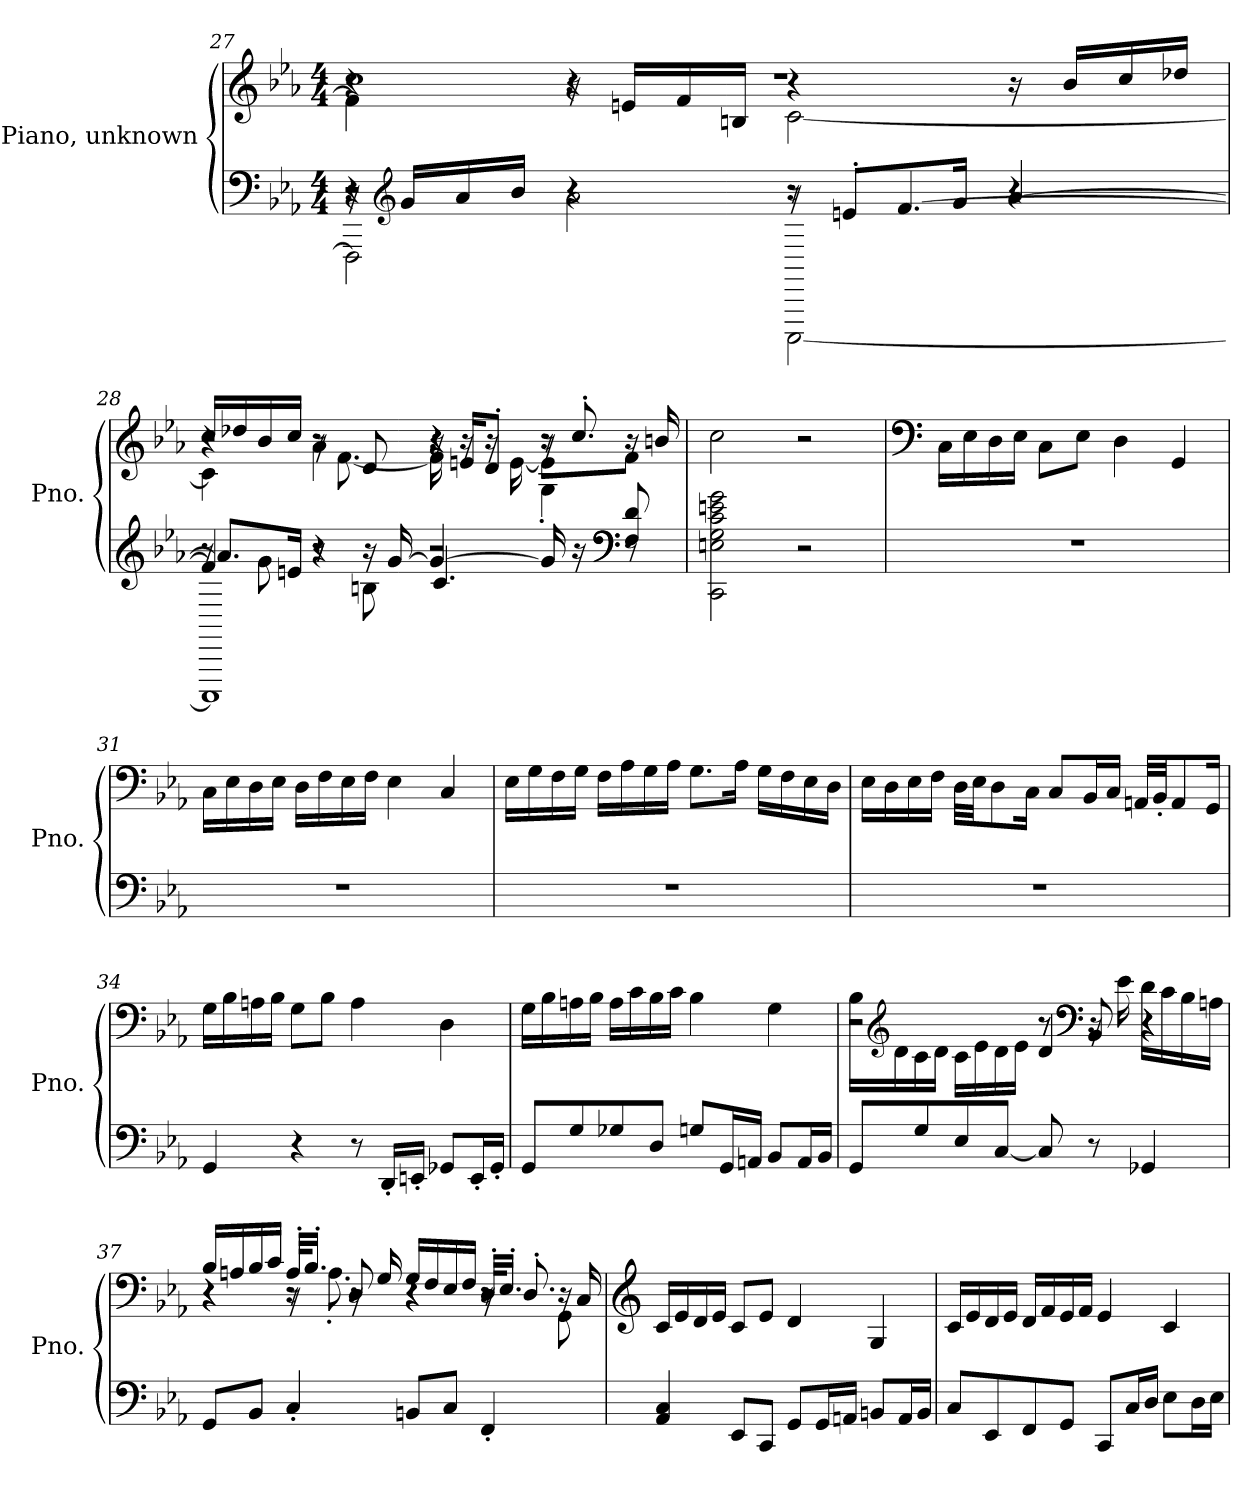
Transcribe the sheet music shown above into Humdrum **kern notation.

**kern	**kern
*part1	*part1
*staff2	*staff1
*I"Piano, unknown	*
*I'Pno.	*
*clefF4	*clefG2
*k[b-e-a-]	*k[b-e-a-]
*M4/4	*M4/4
=27	=27
*^	*^
*	*^	*	*^
*	*	*^	*	*	*^
2r	4r	16r	2FFF\]	1r	1cc	4r	4f\]
*clefG2	*	*	*	*	*	*	*
.	.	16g/LL	.	.	.	.	.
.	.	16a-/	.	.	.	.	.
.	.	16b-/JJ	.	.	.	.	.
.	2a-\	4r	.	.	.	16r	4r
.	.	.	.	.	.	16en/LL	.
.	.	.	.	.	.	16f/	.
.	.	.	.	.	.	16Bn/JJ	.
8r	.	16r	[2CCC\	.	.	4r	[2c\
.	.	8en'/L	.	.	.	.	.
[4.f/	.	.	.	.	.	.	.
.	.	16g/Jk	.	.	.	.	.
.	4r	[4a-/	.	.	.	16r	.
.	.	.	.	.	.	16b-/LL	.
.	.	.	.	.	.	16cc/	.
.	.	.	.	.	.	16dd-X/JJ	.
!!LO:LB:g=z	!!	!!	!!
=28	=28	=28	=28	=28	=28	=28	=28
4f/]	8r	8.a-/L]	1CCC]	2r	4r	16cc/LL	4c\]
.	.	.	.	.	.	16dd-X/	.
.	8g\	.	.	.	.	16b-/	.
.	.	16en/Jk	.	.	.	16cc/JJ	.
8r	8r	4r	.	.	4a-\	8r	16r
.	.	.	.	.	.	.	[8.f\
16r	8Bn\	.	.	.	.	8d/	.
[16g/	.	.	.	.	.	.	.
4g/_	2r	4.c/	.	4r	4r	16r	16f\]
.	.	.	.	.	.	16en/KL	16r
.	.	.	.	.	.	8d'/J	16r
.	.	.	.	.	.	.	[16e\
16g/]	.	.	.	16r	4G'\	8r	8e\L]
16r	.	.	.	8.cc'/	.	.	.
*clefF4	*	*	*	*	*	*	*
8r	.	8F/ 8d/	.	.	.	16r	8f\J
.	.	.	.	.	.	16bn/	.
*v	*v	*v	*v	*	*	*	*
*	*v	*v	*v	*v
=29	=29
2CC\ 2En\ 2G\ 2c\ 2en\ 2g\	2cc\
2r	2r
=30	=30
*	*clefF4
1r	16C\LL
.	16E-\
.	16D\
.	16E-\JJ
.	8C\L
.	8E-\J
.	4D\
.	4GG/
!!LO:LB:g=z
=31	=31
1r	16C\LL
.	16E-\
.	16D\
.	16E-\JJ
.	16D\LL
.	16F\
.	16E-\
.	16F\JJ
.	4E-\
.	4C/
=32	=32
1r	16E-\LL
.	16G\
.	16F\
.	16G\JJ
.	16F\LL
.	16A-\
.	16G\
.	16A-\JJ
.	8.G\L
.	16A-\Jk
.	16G\LL
.	16F\
.	16E-\
.	16D\JJ
=33	=33
1r	16E-\LL
.	16D\
.	16E-\
.	16F\JJ
.	32D\LLL
.	32E-\JJ
.	8D\
.	16C\Jk
.	8C/L
.	16BB-/L
.	16C/JJ
.	32AAn/LLL
.	32BB-'/JJ
.	8AA/
.	16GG/Jk
!!LO:PB:g=z
=34	=34
4GG/	16G\LL
.	16B-\
.	16An\
.	16B-\JJ
4r	8G\L
.	8B-\J
8r	4A\
16DD'/LL	.
16EEn'/JJ	.
8GG-X/L	4D\
16EE'/L	.
16GG-'/JJ	.
=35	=35
8GG/L	16G\LL
.	16B-\
8G/	16An\
.	16B-\JJ
8G-X/	16A\LL
.	16c\
8D/J	16B-\
.	16c\JJ
8Gn/L	4B-\
16GG/L	.
16AAn/JJ	.
8BB-/L	4G\
16AA/L	.
16BB-/JJ	.
!!LO:LB:g=z
=36	=36
*	*^
*	*	*^
8GG/L	2r	16B-\LL	2r
*	*clefG2	*	*
.	.	16d\	.
8G/	.	16c\	.
.	.	16d\JJ	.
8E-/	.	16c\LL	.
.	.	16e-\	.
[8C/J	.	16d\	.
.	.	16e-\JJ	.
8C/]	4d/	8r	8r
*	*clefF4	*	*
8r	.	16r	8BB-/
.	.	16e-\	.
4GG-X/	4r	16d\LL	4r
.	.	16c\	.
.	.	16B-\	.
.	.	16An\JJ	.
=37	=37	=37	=37
8GG/L	16B-/LL	4r	4r
.	16An/	.	.
8BB-/J	16B-/	.	.
.	16c/JJ	.	.
4C'/	32A'/KLL	16r	8r
.	16.B-'/JJ	.	.
.	.	8.A'\	.
.	16r	.	8D/
.	16G/	.	.
8BBn/L	16G/LL	4r	4r
.	16F/	.	.
8C/J	16E-/	.	.
.	16F/JJ	.	.
4FF'/	32D'/KLL	8r	16r
.	16.E-'/JJ	.	.
.	.	.	8.D'/
.	16r	8GG\	.
.	16C/	.	.
*	*v	*v	*v
!!LO:LB:g=z
=38	=38
*	*clefG2
4AA-/ 4C/	16c/LL
.	16e-/
.	16d/
.	16e-/JJ
8EE-/L	8c/L
8CC/J	8e-/J
8GG/L	4d/
16GG/L	.
16AAn/JJ	.
8BBn/L	4G/
16AA/L	.
16BB/JJ	.
=39	=39
8C/L	16c/LL
.	16e-/
8EE-/	16d/
.	16e-/JJ
8FF/	16d/LL
.	16f/
8GG/J	16e-/
.	16f/JJ
8CC/L	4e-/
16C/L	.
16D/JJ	.
8E-\L	4c/
16D\L	.
16E-\JJ	.
=	=
*-	*-
